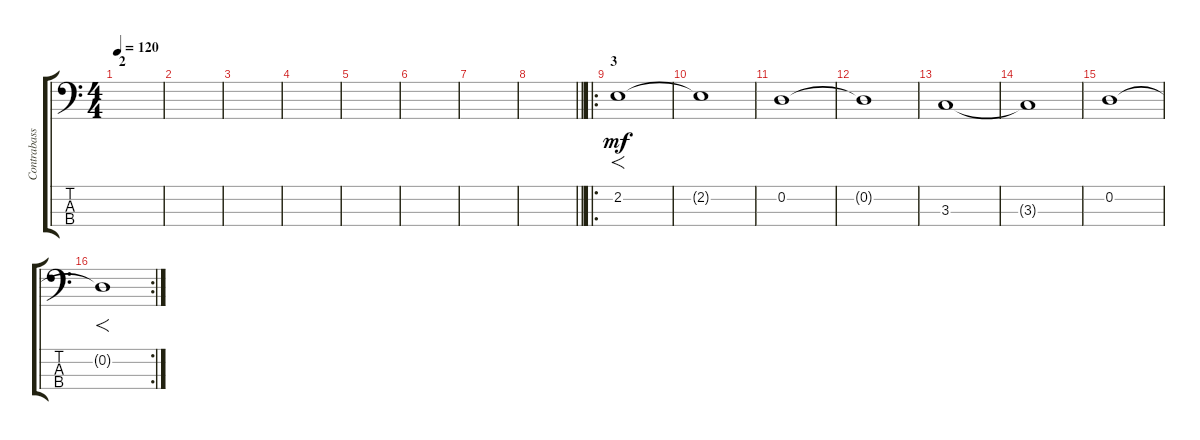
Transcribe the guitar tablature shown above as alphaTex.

\track ("Contrabass" "Contrabass") {instrument electricbassfinger}
\staff {score tabs}
\tuning (G2 D2 A1 E1) {hide}
\ts (4 4)
\section ("" "2")
\tempo 120
\clef f4
\ks c
|
|
|
|
|
|
|
\barLineRight lightlight
|
\ro
\section ("" "3")
2.2.1{f dy mf} |
2.2{t}.1 |
0.2.1 |
0.2{t}.1 |
3.3.1 |
3.3{t}.1 |
0.2.1 |
\rc 2
0.2{t}.1{f}
